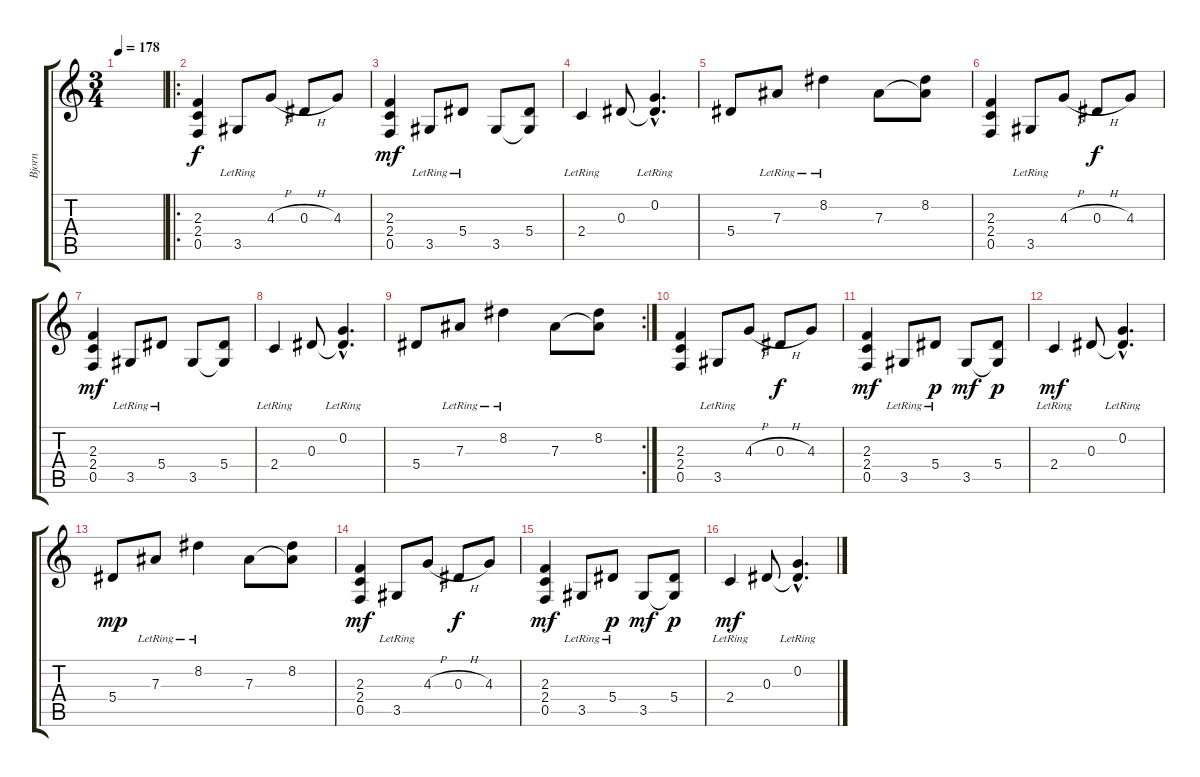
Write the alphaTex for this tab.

\track ("Bjorn" "Bjorn") {instrument overdrivenguitar}
\staff {score tabs}
\tuning (C4 G3 Eb3 Bb2 F2 C2) {hide}
\ts (3 4)
\tempo 178
\clef g2
\ks c
|
\ro
(2.3 2.4 0.5).4 3.5{lr}.8 4.3{h}.8 0.3{h}.8{dy f} 4.3.8 |
(2.3 2.4 0.5).4{dy mf} 3.5{lr}.8 5.4{lr}.8 3.5.8 (5.4 3.5{t}).8 |
2.4{lr}.4 0.3.8 (0.2{hac lr} 0.3{hac t}).4{d} |
5.4.8 7.3{lr}.8 8.2{lr}.4 7.3.8 (8.2 7.3{t}).8 |
(2.3 2.4 0.5).4 3.5{lr}.8 4.3{h}.8 0.3{h}.8{dy f} 4.3.8 |
(2.3 2.4 0.5).4{dy mf} 3.5{lr}.8 5.4{lr}.8 3.5.8 (5.4 3.5{t}).8 |
2.4{lr}.4 0.3.8 (0.2{hac lr} 0.3{hac t}).4{d} |
\rc 2
5.4.8 7.3{lr}.8 8.2{lr}.4 7.3.8 (8.2 7.3{t}).8 |
(2.3 2.4 0.5).4{volume 15 balance 4} 3.5{lr}.8 4.3{h}.8 0.3{h}.8{dy f} 4.3.8 |
(2.3 2.4 0.5).4{dy mf} 3.5{lr}.8 5.4{lr}.8{dy p} 3.5.8{dy mf} (5.4 3.5{t}).8{dy p} |
2.4{lr}.4{dy mf} 0.3.8 (0.2{hac lr} 0.3{hac t}).4{d} |
5.4.8{dy mp} 7.3{lr}.8 8.2{lr}.4 7.3.8 (8.2 7.3{t}).8 |
(2.3 2.4 0.5).4{dy mf} 3.5{lr}.8 4.3{h}.8 0.3{h}.8{dy f} 4.3.8 |
(2.3 2.4 0.5).4{dy mf} 3.5{lr}.8 5.4{lr}.8{dy p} 3.5.8{dy mf} (5.4 3.5{t}).8{dy p} |
2.4{lr}.4{dy mf} 0.3.8 (0.2{hac lr} 0.3{hac t}).4{d}
